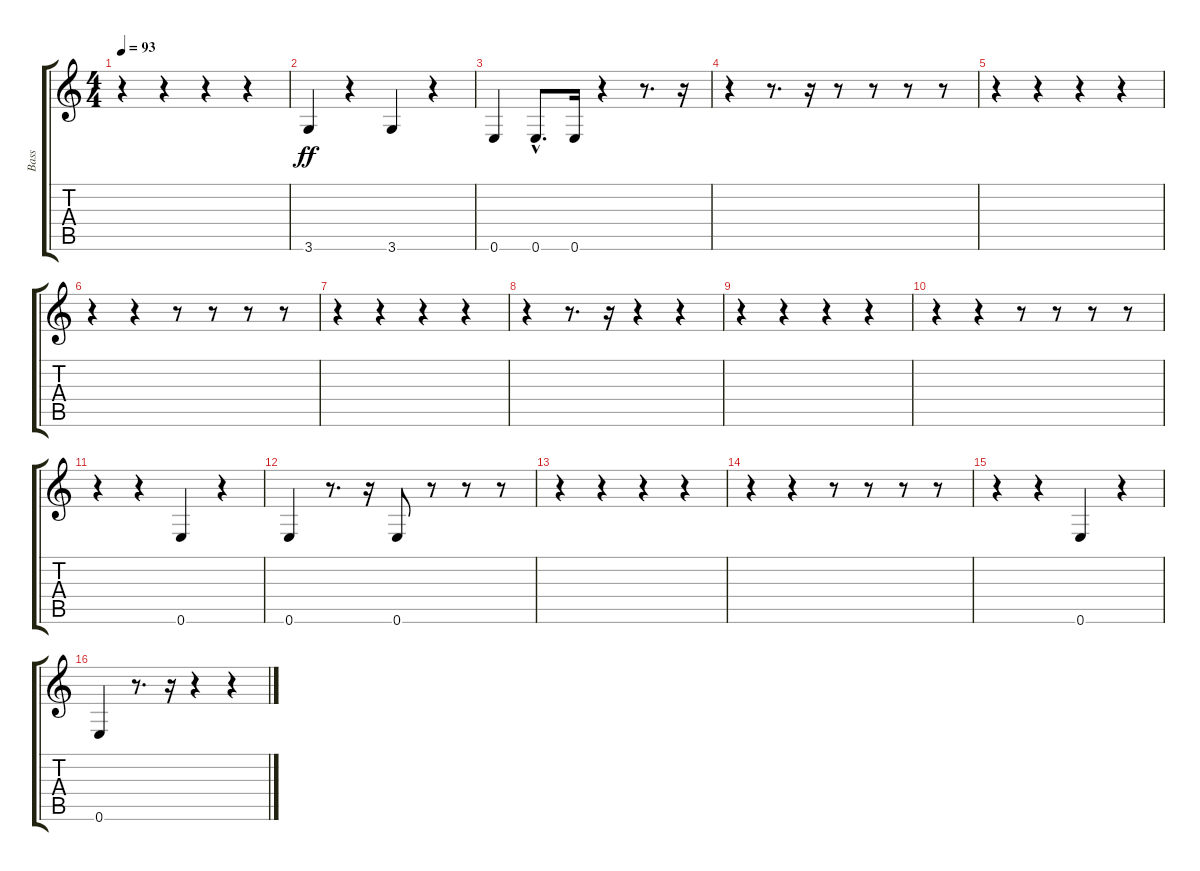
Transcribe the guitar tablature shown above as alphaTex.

\track ("Bass" "Bass") {instrument acousticbass}
\staff {score tabs}
\tuning (E4 B3 G3 D3 A2 E2) {hide}
\ts (4 4)
\tempo 93
\clef g2
\ks c
r.4{dy ff} r.4 r.4 r.4 |
3.6.4 r.4 3.6.4 r.4 |
0.6.4 0.6{hac}.8{d} 0.6.16 r.4 r.8{d} r.16 |
r.4 r.8{d} r.16 r.8 r.8 r.8 r.8 |
r.4 r.4 r.4 r.4 |
r.4 r.4 r.8 r.8 r.8 r.8 |
r.4 r.4 r.4 r.4 |
r.4 r.8{d} r.16 r.4 r.4 |
r.4 r.4 r.4 r.4 |
r.4 r.4 r.8 r.8 r.8 r.8 |
r.4 r.4 0.6.4 r.4 |
0.6.4 r.8{d} r.16 0.6.8 r.8 r.8 r.8 |
r.4 r.4 r.4 r.4 |
r.4 r.4 r.8 r.8 r.8 r.8 |
r.4 r.4 0.6.4 r.4 |
0.6.4 r.8{d} r.16 r.4 r.4
